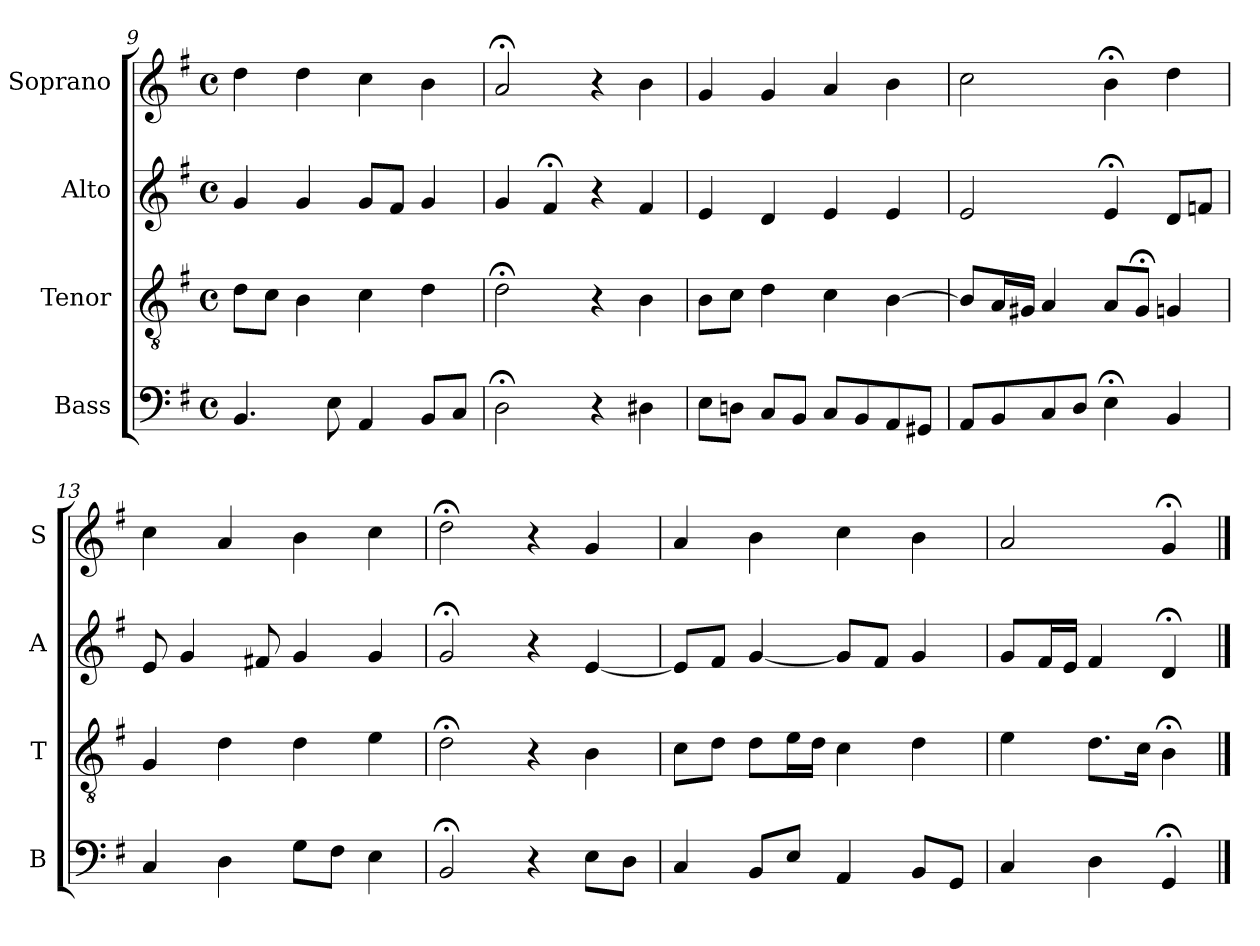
**kern	**kern	**kern	**kern
*part4	*part3	*part2	*part1
*staff4	*staff3	*staff2	*staff1
*I"Bass	*I"Tenor	*I"Alto	*I"Soprano
*I'B	*I'T	*I'A	*I'S
*clefF4	*clefGv2	*clefG2	*clefG2
*k[f#]	*k[f#]	*k[f#]	*k[f#]
*G:	*G:	*G:	*G:
*M4/4	*M4/4	*M4/4	*M4/4
*met(c)	*met(c)	*met(c)	*met(c)
=9	=9	=9	=9
4.BB	8dL	4g	4dd
.	8cJ	.	.
.	4B	4g	4dd
8E	.	.	.
4AA	4c	8gL	4cc
.	.	8f#J	.
8BBL	4d	4g	4b
8CJ	.	.	.
=10	=10	=10	=10
2D;<	2d;<	4g	2a;<
.	.	4f#;<	.
4r	4r	4r	4r
4D#X	4B	4f#	4b
=11	=11	=11	=11
8EL	8BL	4e	4g
8DnJ	8cJ	.	.
8CL	4d	4d	4g
8BBJ	.	.	.
8CL	4c	4e	4a
8BB	.	.	.
8AA	[4B	4e	4b
8GG#XJ	.	.	.
=12	=12	=12	=12
8AAL	8BL]	2e	2cc
8BB	16AL	.	.
.	16G#XJJ	.	.
8C	4A	.	.
8DJ	.	.	.
4E;<	8AL	4e;<	4b;<
.	8G#;<J	.	.
4BB	4Gn	8dL	4dd
.	.	8fnJ	.
=13	=13	=13	=13
4C	4G	8e	4cc
.	.	4g	.
4D	4d	.	4a
.	.	8f#X	.
8GL	4d	4g	4b
8F#J	.	.	.
4E	4e	4g	4cc
=14	=14	=14	=14
2BB;<	2d;<	2g;<	2dd;<
4r	4r	4r	4r
8EL	4B	[4e	4g
8DJ	.	.	.
=15	=15	=15	=15
4C	8cL	8eL]	4a
.	8dJ	8f#J	.
8BBL	8dL	[4g	4b
8EJ	16eL	.	.
.	16dJJ	.	.
4AA	4c	8gL]	4cc
.	.	8f#J	.
8BBL	4d	4g	4b
8GGJ	.	.	.
=16	=16	=16	=16
4C	4e	8gL	2a
.	.	16f#L	.
.	.	16eJJ	.
4D	8.dL	4f#	.
.	16cJk	.	.
4GG;<	4B;<	4d;<	4g;<
==	==	==	==
*-	*-	*-	*-
